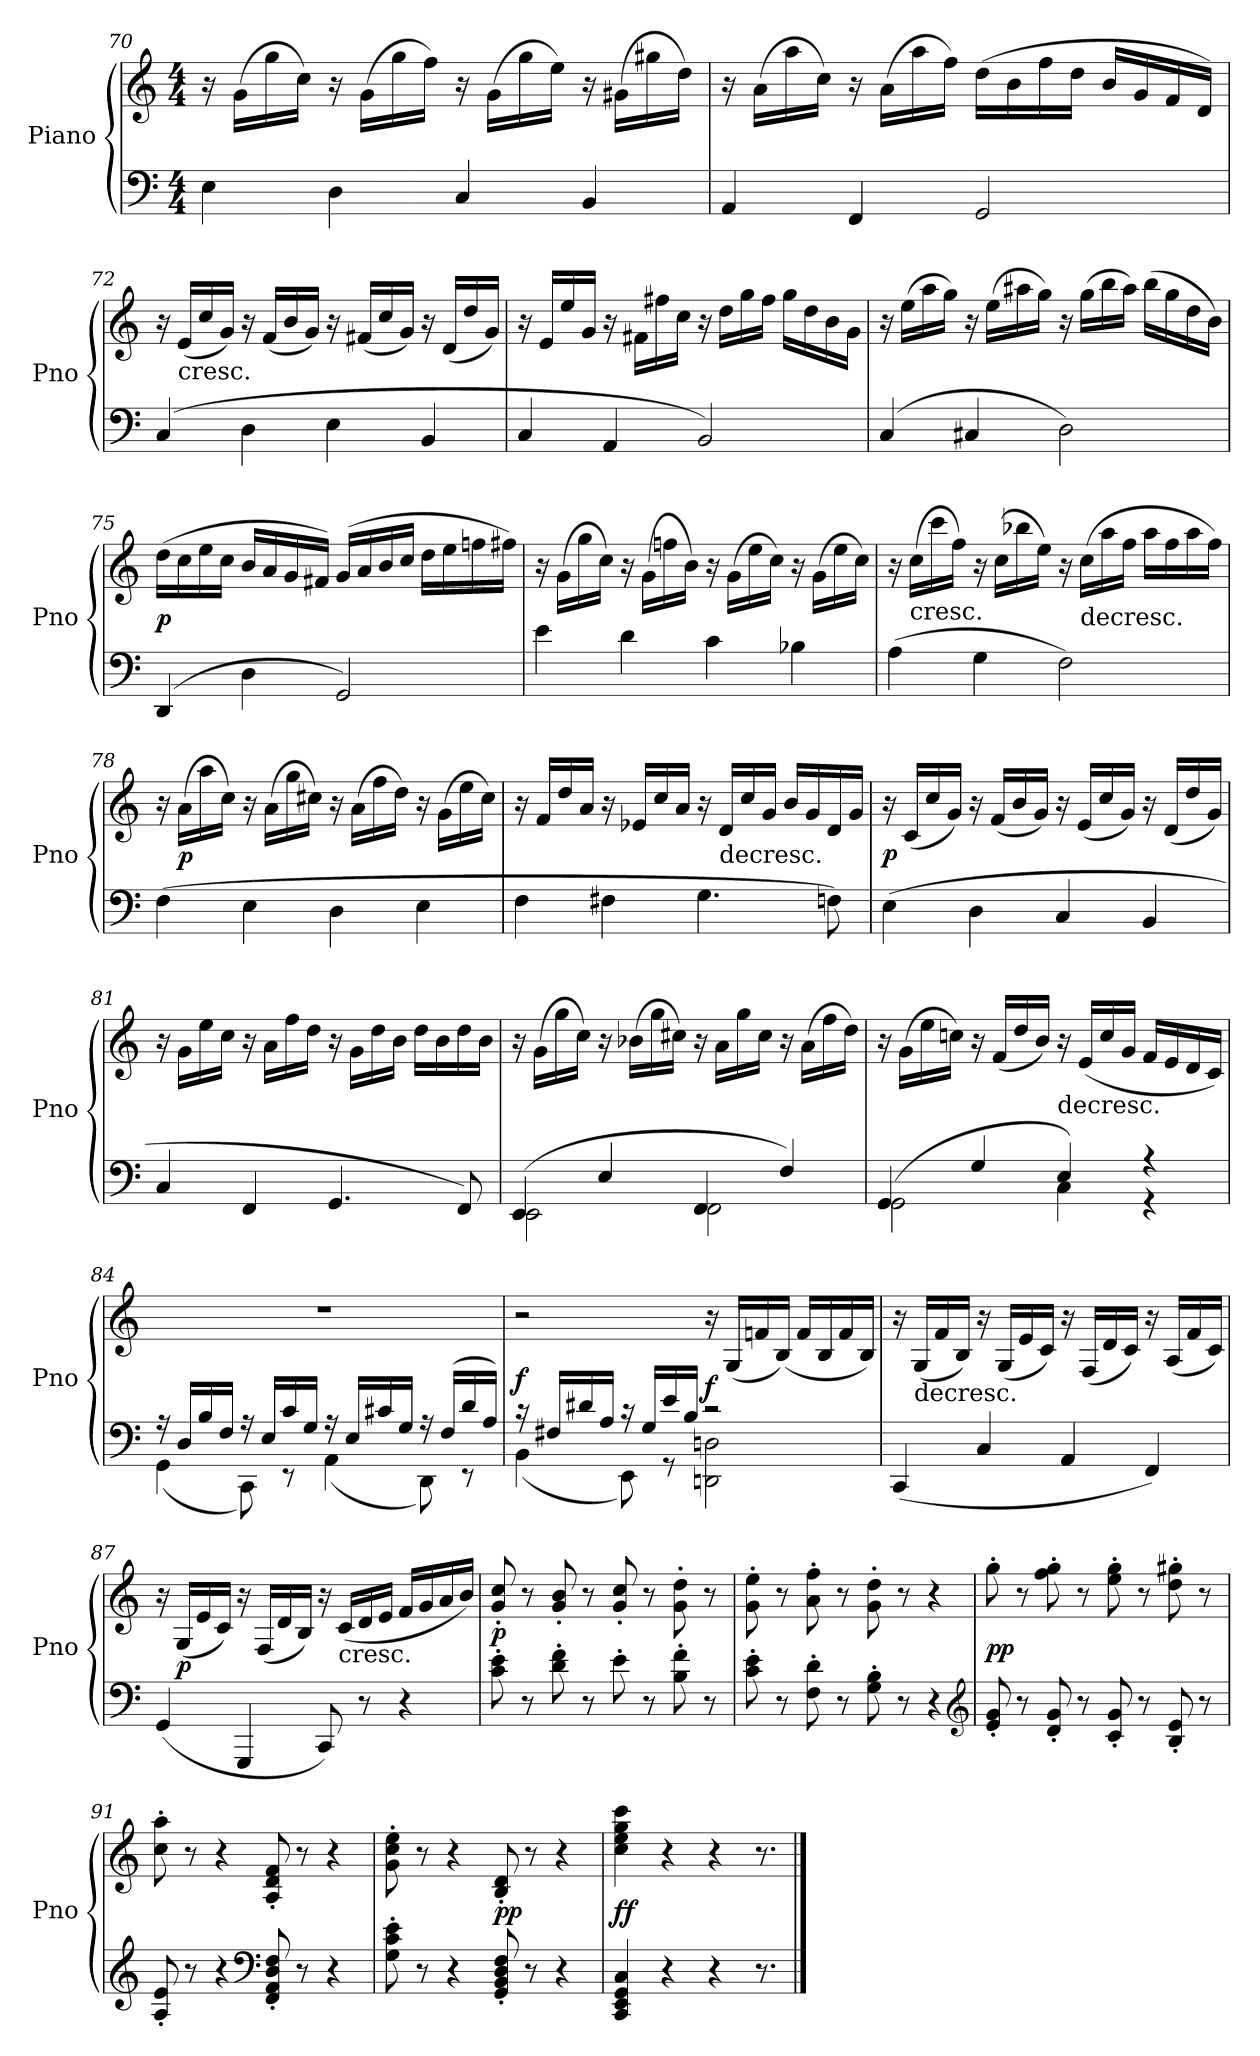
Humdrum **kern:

**kern	**kern	**dynam
*part1	*part1	*part1
*staff2	*staff1	*staff1/2
*I"Piano	*	*
*I'Pno	*	*
*clefF4	*clefG2	*
*k[]	*k[]	*
*C:	*C:	*
*M4/4	*M4/4	*
=70	=70	=70
4E	16r	.
.	(16gLL	.
.	16gg	.
.	16ccJJ)	.
4D	16r	.
.	(16gLL	.
.	16gg	.
.	16ffJJ)	.
4C	16r	.
.	(16gLL	.
.	16gg	.
.	16eeJJ)	.
4BB	16r	.
.	(16g#XLL	.
.	16gg#X	.
.	16ddJJ)	.
=71	=71	=71
4AA	16r	.
.	(16aLL	.
.	16aa	.
.	16ccJJ)	.
4FF	16r	.
.	(16aLL	.
.	16aa	.
.	16ffJJ)	.
2GG	(16ddLL	.
.	16b	.
.	16ff	.
.	16ddJJ	.
.	16bLL	.
.	16g	.
.	16f	.
.	16dJJ)	.
=72	=72	=72
(4C	16r	.
!	!LO:TX:c:t=cresc.	!
.	(16eLL	.
.	16cc	.
.	16gJJ)	.
4D	16r	.
.	(16fLL	.
.	16b	.
.	16gJJ)	.
4E	16r	.
.	(16f#XLL	.
.	16cc	.
.	16gJJ)	.
4BB	16r	.
.	(16dLL	.
.	16dd	.
.	16gJJ)	.
=73	=73	=73
4C	16r	.
.	16eLL	.
.	16ee	.
.	16gJJ	.
4AA	16r	.
.	16f#XLL	.
.	16ff#X	.
.	16ccJJ	.
2BB)	16r	.
.	16ddLL	.
.	16gg	.
.	16ff#JJ	.
.	16ggLL	.
.	16dd	.
.	16b	.
.	16gJJ	.
=74	=74	=74
(4C	16r	.
.	(16eeLL	.
.	16aa	.
.	16ggJJ)	.
4C#X	16r	.
.	(16eeLL	.
.	16aa#X	.
.	16ggJJ)	.
2D)	16r	.
.	(16ggLL	.
.	16bb	.
.	16aa#JJ)	.
.	(16bbLL	.
.	16gg	.
.	16dd	.
.	16bJJ)	.
=75	=75	=75
(4DD	(16ddLL	p
.	16cc	.
.	16ee	.
.	16ccJJ	.
4D	16bLL	.
.	16a	.
.	16g	.
.	16f#XJJ)	.
2GG)	(16gLL	.
.	16a	.
.	16b	.
.	16ccJJ	.
.	16ddLL	.
.	16ee	.
.	16ffn	.
.	16ff#XJJ)	.
=76	=76	=76
4e	16r	.
.	(16gLL	.
.	16gg	.
.	16ccJJ)	.
4d	16r	.
.	(16gLL	.
.	16ffn	.
.	16bJJ)	.
4c	16r	.
.	(16gLL	.
.	16ee	.
.	16ccJJ)	.
4B-X	16r	.
.	(16gLL	.
.	16ee	.
.	16ccJJ)	.
=77	=77	=77
(4A	16r	.
!	!LO:TX:c:t=cresc.	!
.	(16ccLL	.
.	16ccc	.
.	16ffJJ)	.
4G	16r	.
.	(16ccLL	.
.	16bb-X	.
.	16eeJJ)	.
2F)	16r	.
!	!LO:TX:c:t=decresc.	!
.	(16ccLL	.
.	16aa	.
.	16ffJJ	.
.	16aaLL	.
.	16ff	.
.	16aa	.
.	16ffJJ)	.
=78	=78	=78
(4F	16r	.
.	(16aLL	p
.	16aa	.
.	16ccJJ)	.
4E	16r	.
.	(16aLL	.
.	16gg	.
.	16cc#XJJ)	.
4D	16r	.
.	(16aLL	.
.	16ff	.
.	16ddJJ)	.
4E	16r	.
.	(16gLL	.
.	16ee	.
.	16cc#JJ)	.
=79	=79	=79
4F	16r	.
.	16fLL	.
.	16dd	.
.	16aJJ	.
4F#X	16r	.
.	16e-XLL	.
.	16cc	.
.	16aJJ	.
4.G	16r	.
!	!LO:TX:c:t=decresc.	!
.	16dLL	.
.	16cc	.
.	16gJJ	.
.	16bLL	.
.	16g	.
8Fn)	16d	.
.	16gJJ	.
=80	=80	=80
(4E	16r	p
.	(16cLL	.
.	16cc	.
.	16gJJ)	.
4D	16r	.
.	(16fLL	.
.	16b	.
.	16gJJ)	.
4C	16r	.
.	(16eLL	.
.	16cc	.
.	16gJJ)	.
4BB	16r	.
.	(16dLL	.
.	16dd	.
.	16gJJ)	.
=81	=81	=81
4C	16r	.
.	16gLL	.
.	16ee	.
.	16ccJJ	.
4FF	16r	.
.	16aLL	.
.	16ff	.
.	16ddJJ	.
4.GG	16r	.
.	16gLL	.
.	16dd	.
.	16bJJ	.
.	16ddLL	.
.	16b	.
8FF)	16dd	.
.	16bJJ	.
=82	=82	=82
*^	*	*
(4EE	2EE	16r	.
.	.	(16gLL	.
.	.	16gg	.
.	.	16ccJJ)	.
4E	.	16r	.
.	.	(16b-XLL	.
.	.	16gg	.
.	.	16cc#XJJ)	.
4FF	2FF	16r	.
.	.	16aLL	.
.	.	16gg	.
.	.	16cc#JJ	.
4F)	.	16r	.
.	.	(16aLL	.
.	.	16ff	.
.	.	16ddJJ)	.
=83	=83	=83	=83
(4GG	2GG	16r	.
.	.	(16gLL	.
.	.	16ee	.
.	.	16ccnJJ)	.
4G	.	16r	.
.	.	(16fLL	.
.	.	16dd	.
.	.	16bJJ)	.
!	!	!LO:TX:c:t=decresc.	!
4E)	4C	16r	.
.	.	(16eLL	.
.	.	16cc	.
.	.	16gJJ	.
4r	4r	16fLL	.
.	.	16e	.
.	.	16d	.
.	.	16cJJ)	.
=84	=84	=84	=84
16r	(4GG	1r	.
16DLL	.	.	.
16B	.	.	.
16FJJ	.	.	.
16r	8CC)	.	.
16ELL	.	.	.
16c	8r	.	.
16GJJ	.	.	.
16r	(4AA	.	.
16ELL	.	.	.
16c#X	.	.	.
16GJJ	.	.	.
16r	8DD)	.	.
(16FLL	.	.	.
16d	8r	.	.
16AJJ)	.	.	.
=85	=85	=85	=85
16r	(4BB	2r	f
16F#XLL	.	.	.
16d#X	.	.	.
16AJJ	.	.	.
16r	8EE)	.	.
16GLL	.	.	.
16e	8r	.	.
16BJJ	.	.	.
2r	2DDn 2Dn	16r	f
.	.	(16GLL	.
.	.	16fn	.
.	.	(16BJJ)	.
.	.	16fLL	.
.	.	16B	.
.	.	16f	.
.	.	16BJJ)	.
*v	*v	*	*
=86	=86	=86
(4CC	16r	.
!	!LO:TX:c:t=decresc.	!
.	(16GLL	.
.	16f	.
.	16BJJ)	.
4C	16r	.
.	(16GLL	.
.	16e	.
.	16cJJ)	.
4AA	16r	.
.	(16FLL	.
.	16d	.
.	16cJJ)	.
4FF)	16r	.
.	(16ALL	.
.	16f	.
.	16cJJ)	.
=87	=87	=87
(4GG	16r	.
.	(16GLL	p
.	16e	.
.	16cJJ)	.
4GGG	16r	.
.	(16FLL	.
.	16d	.
.	16BJJ)	.
8CC)	16r	.
!	!LO:TX:c:t=cresc.	!
.	(16cLL	.
8r	16d	.
.	16eJJ	.
4r	16fLL	.
.	16g	.
.	16a	.
.	16bJJ)	.
=88	=88	=88
8c' 8e'	8g' 8cc'	p
8r	8r	.
8d' 8f'	8g' 8b'	.
8r	8r	.
8e'	8g' 8cc'	.
8r	8r	.
8B' 8f'	8g' 8dd'	.
8r	8r	.
=89	=89	=89
8c' 8e'	8g' 8ee'	.
8r	8r	.
8F' 8d'	8a' 8ff'	.
8r	8r	.
8G' 8B'	8g' 8dd'	.
8r	8r	.
4r	4r	.
*clefG2	*	*
=90	=90	=90
8e' 8g'	8gg'	pp
8r	8r	.
8d' 8g'	8ff' 8gg'	.
8r	8r	.
8c' 8g'	8ee' 8gg'	.
8r	8r	.
8B' 8e'	8dd' 8gg#X'	.
8r	8r	.
=91	=91	=91
8A' 8e'	8cc' 8aa'	.
8r	8r	.
4r	4r	.
*clefF4	*	*
8FF' 8AA' 8D' 8F'	8A' 8d' 8f'	.
8r	8r	.
4r	4r	.
=92	=92	=92
8G' 8c' 8e'	8g' 8cc' 8ee'	.
8r	8r	.
4r	4r	.
8GG' 8BB' 8D' 8F'	8B' 8d'	pp
8r	8r	.
4r	4r	.
=93	=93	=93
4CC 4EE 4GG 4C	4cc 4ee 4gg 4ccc	ff
4r	4r	.
4r	4r	.
8.r	8.r	.
==	==	==
*-	*-	*-
